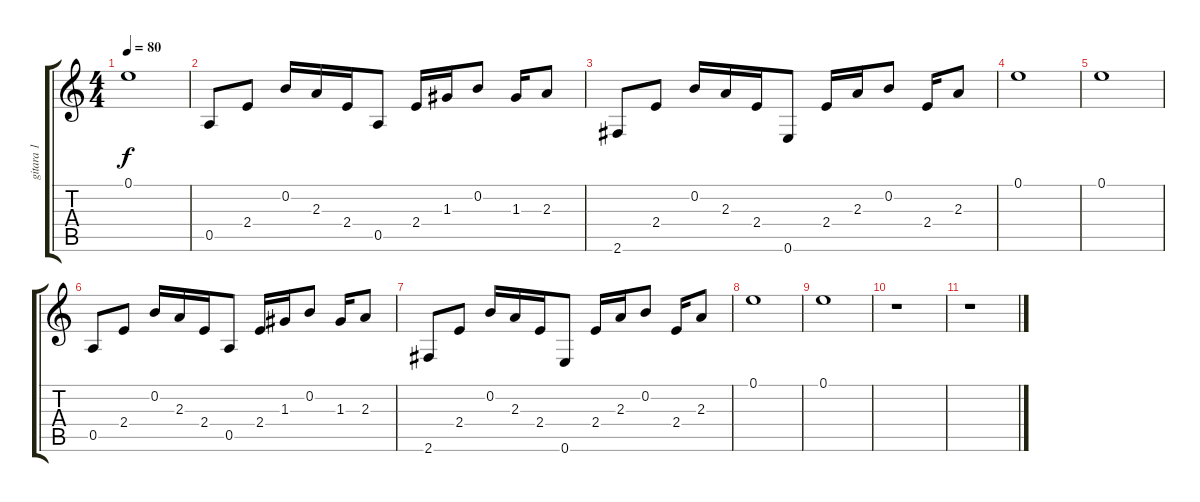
\track ("gitara 1" "gitara 1") {instrument distortionguitar}
\staff {score tabs}
\tuning (E4 B3 G3 D3 A2 E2) {hide}
\ts (4 4)
\tempo 80
\clef g2
\ks c
0.1.1{dy f} |
0.5.8 2.4.8 0.2.16 2.3.16 2.4.16 0.5.8 2.4.16 1.3.16 0.2.8 1.3.16 2.3.8 |
2.6.8 2.4.8 0.2.16 2.3.16 2.4.16 0.6.8 2.4.16 2.3.16 0.2.8 2.4.16 2.3.8 |
0.1.1 |
0.1.1 |
0.5.8 2.4.8 0.2.16 2.3.16 2.4.16 0.5.8 2.4.16 1.3.16 0.2.8 1.3.16 2.3.8 |
2.6.8 2.4.8 0.2.16 2.3.16 2.4.16 0.6.8 2.4.16 2.3.16 0.2.8 2.4.16 2.3.8 |
0.1.1 |
0.1.1 |
r.1 |
r.1
